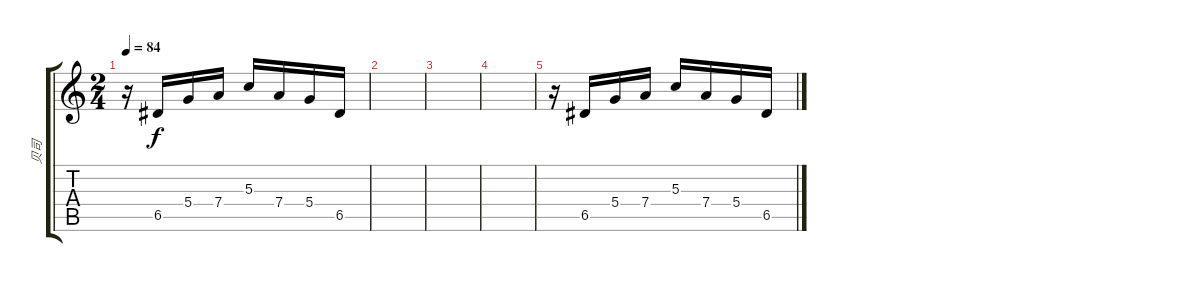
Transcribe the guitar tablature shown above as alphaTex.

\track ("贝司" "贝司") {instrument acousticbass}
\staff {score tabs}
\tuning (E4 B3 G3 D3 A2 E2) {hide}
\ts (2 4)
\tempo 84
\clef g2
\ks c
r.16{dy f} 6.5.16 5.4.16 7.4.16 5.3.16 7.4.16 5.4.16 6.5.16 |
|
|
|
r.16 6.5.16 5.4.16 7.4.16 5.3.16 7.4.16 5.4.16 6.5.16
